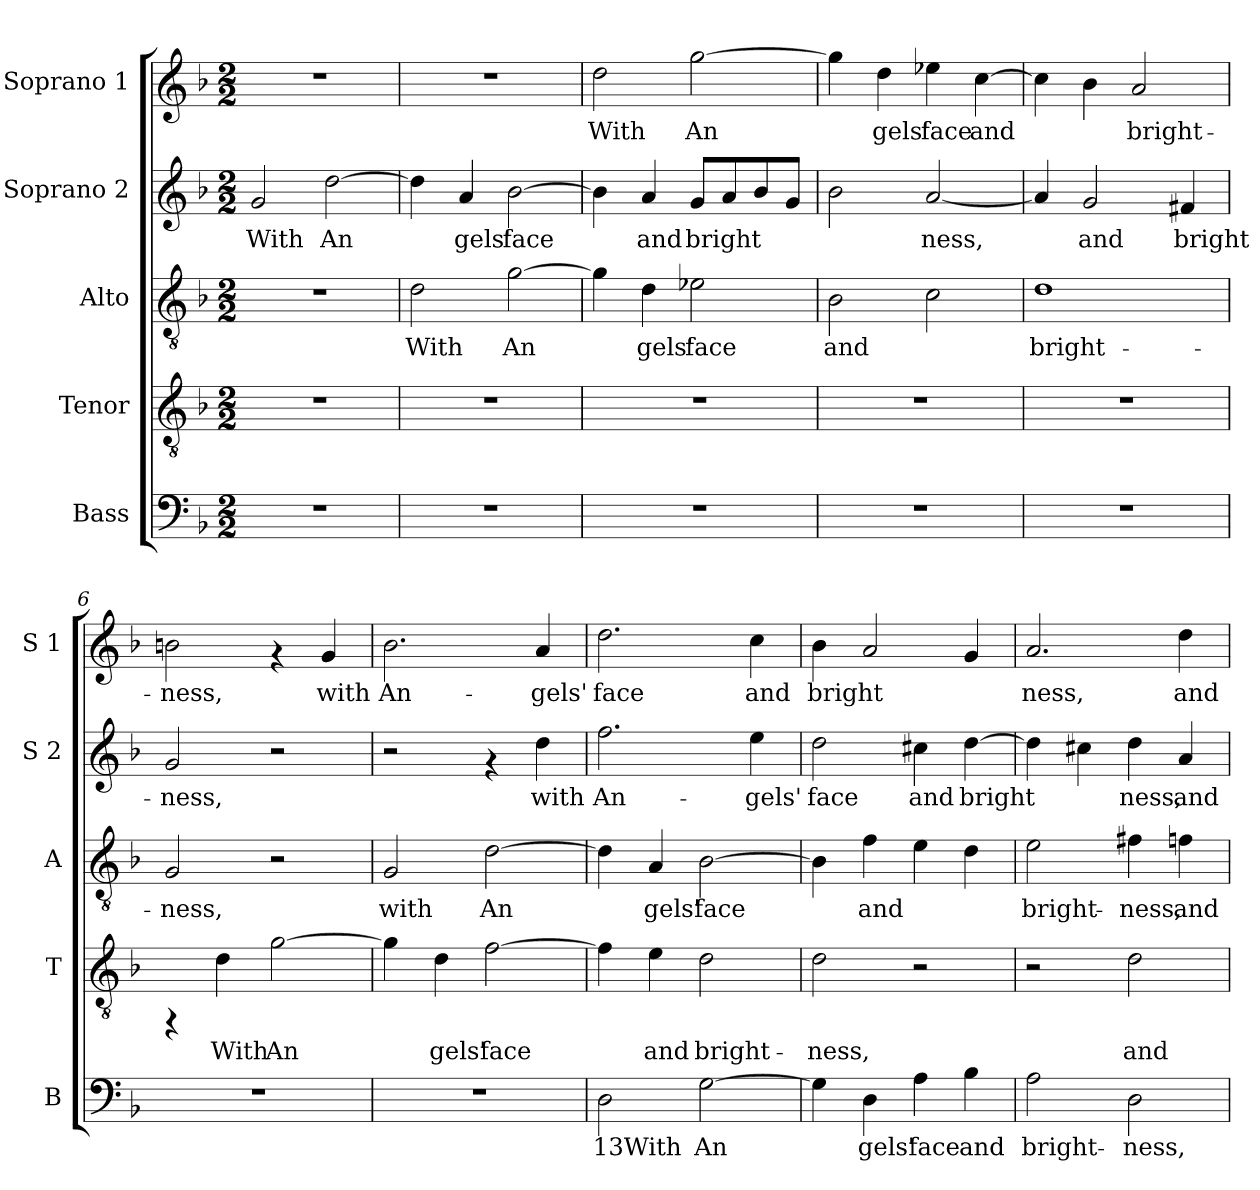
**kern	**text	**kern	**text	**kern	**text	**kern	**text	**kern	**text
*part5	*part5	*part4	*part4	*part3	*part3	*part2	*part2	*part1	*part1
*staff5	*staff5	*staff4	*staff4	*staff3	*staff3	*staff2	*staff2	*staff1	*staff1
*I"Bass	*	*I"Tenor	*	*I"Alto	*	*I"Soprano 2	*	*I"Soprano 1	*
*I'B	*	*I'T	*	*I'A	*	*I'S 2	*	*I'S 1	*
!!LO:PB:g=z
*stria5	*	*stria5	*	*stria5	*	*stria5	*	*stria5	*
*clefF4	*	*clefGv2	*	*clefGv2	*	*clefG2	*	*clefG2	*
*k[b-]	*	*k[b-]	*	*k[b-]	*	*k[b-]	*	*k[b-]	*
*F:	*	*F:	*	*F:	*	*F:	*	*F:	*
*M2/2	*	*M2/2	*	*M2/2	*	*M2/2	*	*M2/2	*
=1	=1	=1	=1	=1	=1	=1	=1	=1	=1
!	!	!	!	!	!	!	!LO:LY:b:cj	!	!
1r	.	1r	.	1r	.	2g/	With	1r	.
!	!	!	!	!	!	!	!LO:LY:b:cj	!	!
.	.	.	.	.	.	[>2dd\	An-	.	.
=2	=2	=2	=2	=2	=2	=2	=2	=2	=2
!	!	!	!	!	!LO:LY:b:cj	!	!LO:LY:b:cj	!	!
1r	.	1r	.	2d\	With	4dd\]	--	1r	.
!	!	!	!	!	!	!	!LO:LY:b:cj	!	!
.	.	.	.	.	.	4a/	-gels'	.	.
!	!	!	!	!	!LO:LY:b:cj	!	!LO:LY:b:cj	!	!
.	.	.	.	[>2g\	An-	[>2b-\	face	.	.
=3	=3	=3	=3	=3	=3	=3	=3	=3	=3
!	!	!	!	!	!LO:LY:b:cj	!	!LO:LY:b:cj	!	!LO:LY:b:cj
1r	.	1r	.	4g\]	--	4b-\]	.	2dd\	With
!	!	!	!	!	!LO:LY:b:cj	!	!LO:LY:b:cj	!	!
.	.	.	.	4d\	-gels'	4a/	and	.	.
!	!	!	!	!	!LO:LY:b:cj	!	!LO:LY:b:cj	!	!LO:LY:b:cj
.	.	.	.	2e-X\	face	8g/L	bright-	[>2gg\	An-
!	!	!	!	!	!	!	!LO:LY:b:cj	!	!
.	.	.	.	.	.	8a/	--	.	.
!	!	!	!	!	!	!	!LO:LY:b:cj	!	!
.	.	.	.	.	.	8b-/	--	.	.
!	!	!	!	!	!	!	!LO:LY:b:cj	!	!
.	.	.	.	.	.	8g/J	--	.	.
=4	=4	=4	=4	=4	=4	=4	=4	=4	=4
!	!	!	!	!	!LO:LY:b:cj	!	!LO:LY:b:cj	!	!LO:LY:b:cj
1r	.	1r	.	2B-\	and	2b-\	--	4gg\]	--
!	!	!	!	!	!	!	!	!	!LO:LY:b:cj
.	.	.	.	.	.	.	.	4dd\	-gels'
!	!	!	!	!	!LO:LY:b:cj	!	!LO:LY:b:cj	!	!LO:LY:b:cj
.	.	.	.	2c\	.	[<2a/	-ness,	4ee-X\	face
!	!	!	!	!	!	!	!	!	!LO:LY:b:cj
.	.	.	.	.	.	.	.	[>4cc\	and
=5	=5	=5	=5	=5	=5	=5	=5	=5	=5
!	!	!	!	!	!LO:LY:b:cj	!	!LO:LY:b:cj	!	!LO:LY:b:cj
1r	.	1r	.	1d	bright-	4a/]	.	4cc\]	.
!	!	!	!	!	!	!	!LO:LY:b:cj	!	!LO:LY:b:cj
.	.	.	.	.	.	2g/	and	4b-\	.
!	!	!	!	!	!	!	!	!	!LO:LY:b:cj
.	.	.	.	.	.	.	.	2a/	bright-
!	!	!	!	!	!	!	!LO:LY:b:cj	!	!
.	.	.	.	.	.	4f#X/	bright-	.	.
=6	=6	=6	=6	=6	=6	=6	=6	=6	=6
!	!	!	!	!	!LO:LY:b:cj	!	!LO:LY:b:cj	!	!LO:LY:b:cj
1r	.	4rFF	.	2G/	-ness,	2g/	-ness,	2bn\	-ness,
!	!	!	!LO:LY:b:cj	!	!	!	!	!	!
.	.	4d\	With	.	.	.	.	.	.
!	!	!	!LO:LY:b:cj	!	!	!	!	!	!
.	.	[<2g\	An-	2r	.	2r	.	4rf	.
!	!	!	!	!	!	!	!	!	!LO:LY:b:cj
.	.	.	.	.	.	.	.	4g/	with
!!LO:LB:g=z
=7	=7	=7	=7	=7	=7	=7	=7	=7	=7
!	!	!	!LO:LY:b:cj	!	!LO:LY:b:cj	!	!	!	!LO:LY:b:cj
1r	.	4g\]	--	2G/	with	2r	.	2.b-\	An-
!	!	!	!LO:LY:b:cj	!	!	!	!	!	!
.	.	4d\	-gels'	.	.	.	.	.	.
!	!	!	!LO:LY:b:cj	!	!LO:LY:b:cj	!	!	!	!
.	.	[>2f\	face	[>2d\	An-	4rf	.	.	.
!	!	!	!	!	!	!	!LO:LY:b:cj	!	!LO:LY:b:cj
.	.	.	.	.	.	4dd\	with	4a/	-gels'
=8	=8	=8	=8	=8	=8	=8	=8	=8	=8
!	!LO:LY:b:rj	!	!LO:LY:b:cj	!	!LO:LY:b:cj	!	!LO:LY:b:cj	!	!LO:LY:b:cj
2D\	13With	4f\]	.	4d\]	--	2.ff\	An-	2.dd\	face
!	!	!	!LO:LY:b:cj	!	!LO:LY:b:cj	!	!	!	!
.	.	4e\	and	4A/	-gels'	.	.	.	.
!	!LO:LY:b:rj	!	!LO:LY:b:cj	!	!LO:LY:b:cj	!	!	!	!
[>2G\	An-	2d\	bright-	[>2B-\	face	.	.	.	.
!	!	!	!	!	!	!	!LO:LY:b:cj	!	!LO:LY:b:cj
.	.	.	.	.	.	4ee\	-gels'	4cc\	and
=9	=9	=9	=9	=9	=9	=9	=9	=9	=9
!	!LO:LY:b:rj	!	!LO:LY:b:cj	!	!LO:LY:b:cj	!	!LO:LY:b:cj	!	!LO:LY:b:cj
4G\]	--	2d\	-ness,	4B-\]	.	2dd\	face	4b-\	bright-
!	!LO:LY:b:rj	!	!	!	!LO:LY:b:cj	!	!	!	!LO:LY:b:cj
4D\	-gels'	.	.	4f\	and	.	.	2a/	--
!	!LO:LY:b:rj	!	!	!	!LO:LY:b:cj	!	!LO:LY:b:cj	!	!
4A\	face	2r	.	4e\	.	4cc#X\	and	.	.
!	!LO:LY:b:rj	!	!	!	!LO:LY:b:cj	!	!LO:LY:b:cj	!	!LO:LY:b:cj
4B-\	and	.	.	4d\	.	[>4dd\	bright-	4g/	--
=10	=10	=10	=10	=10	=10	=10	=10	=10	=10
!	!LO:LY:b:rj	!	!	!	!LO:LY:b:cj	!	!LO:LY:b:cj	!	!LO:LY:b:cj
2A\	bright-	2r	.	2e\	bright-	4dd\]	--	2.a/	-ness,
!	!	!	!	!	!	!	!LO:LY:b:cj	!	!
.	.	.	.	.	.	4cc#X\	--	.	.
!	!LO:LY:b:rj	!	!LO:LY:b:cj	!	!LO:LY:b:cj	!	!LO:LY:b:cj	!	!
2D\	-ness,	2d\	and	4f#X\	-ness,	4dd\	-ness,	.	.
!	!	!	!	!	!LO:LY:b:cj	!	!LO:LY:b:cj	!	!LO:LY:b:cj
.	.	.	.	4fn\	and	4a/	and	4dd\	and
=	=	=	=	=	=	=	=	=	=
*-	*-	*-	*-	*-	*-	*-	*-	*-	*-
